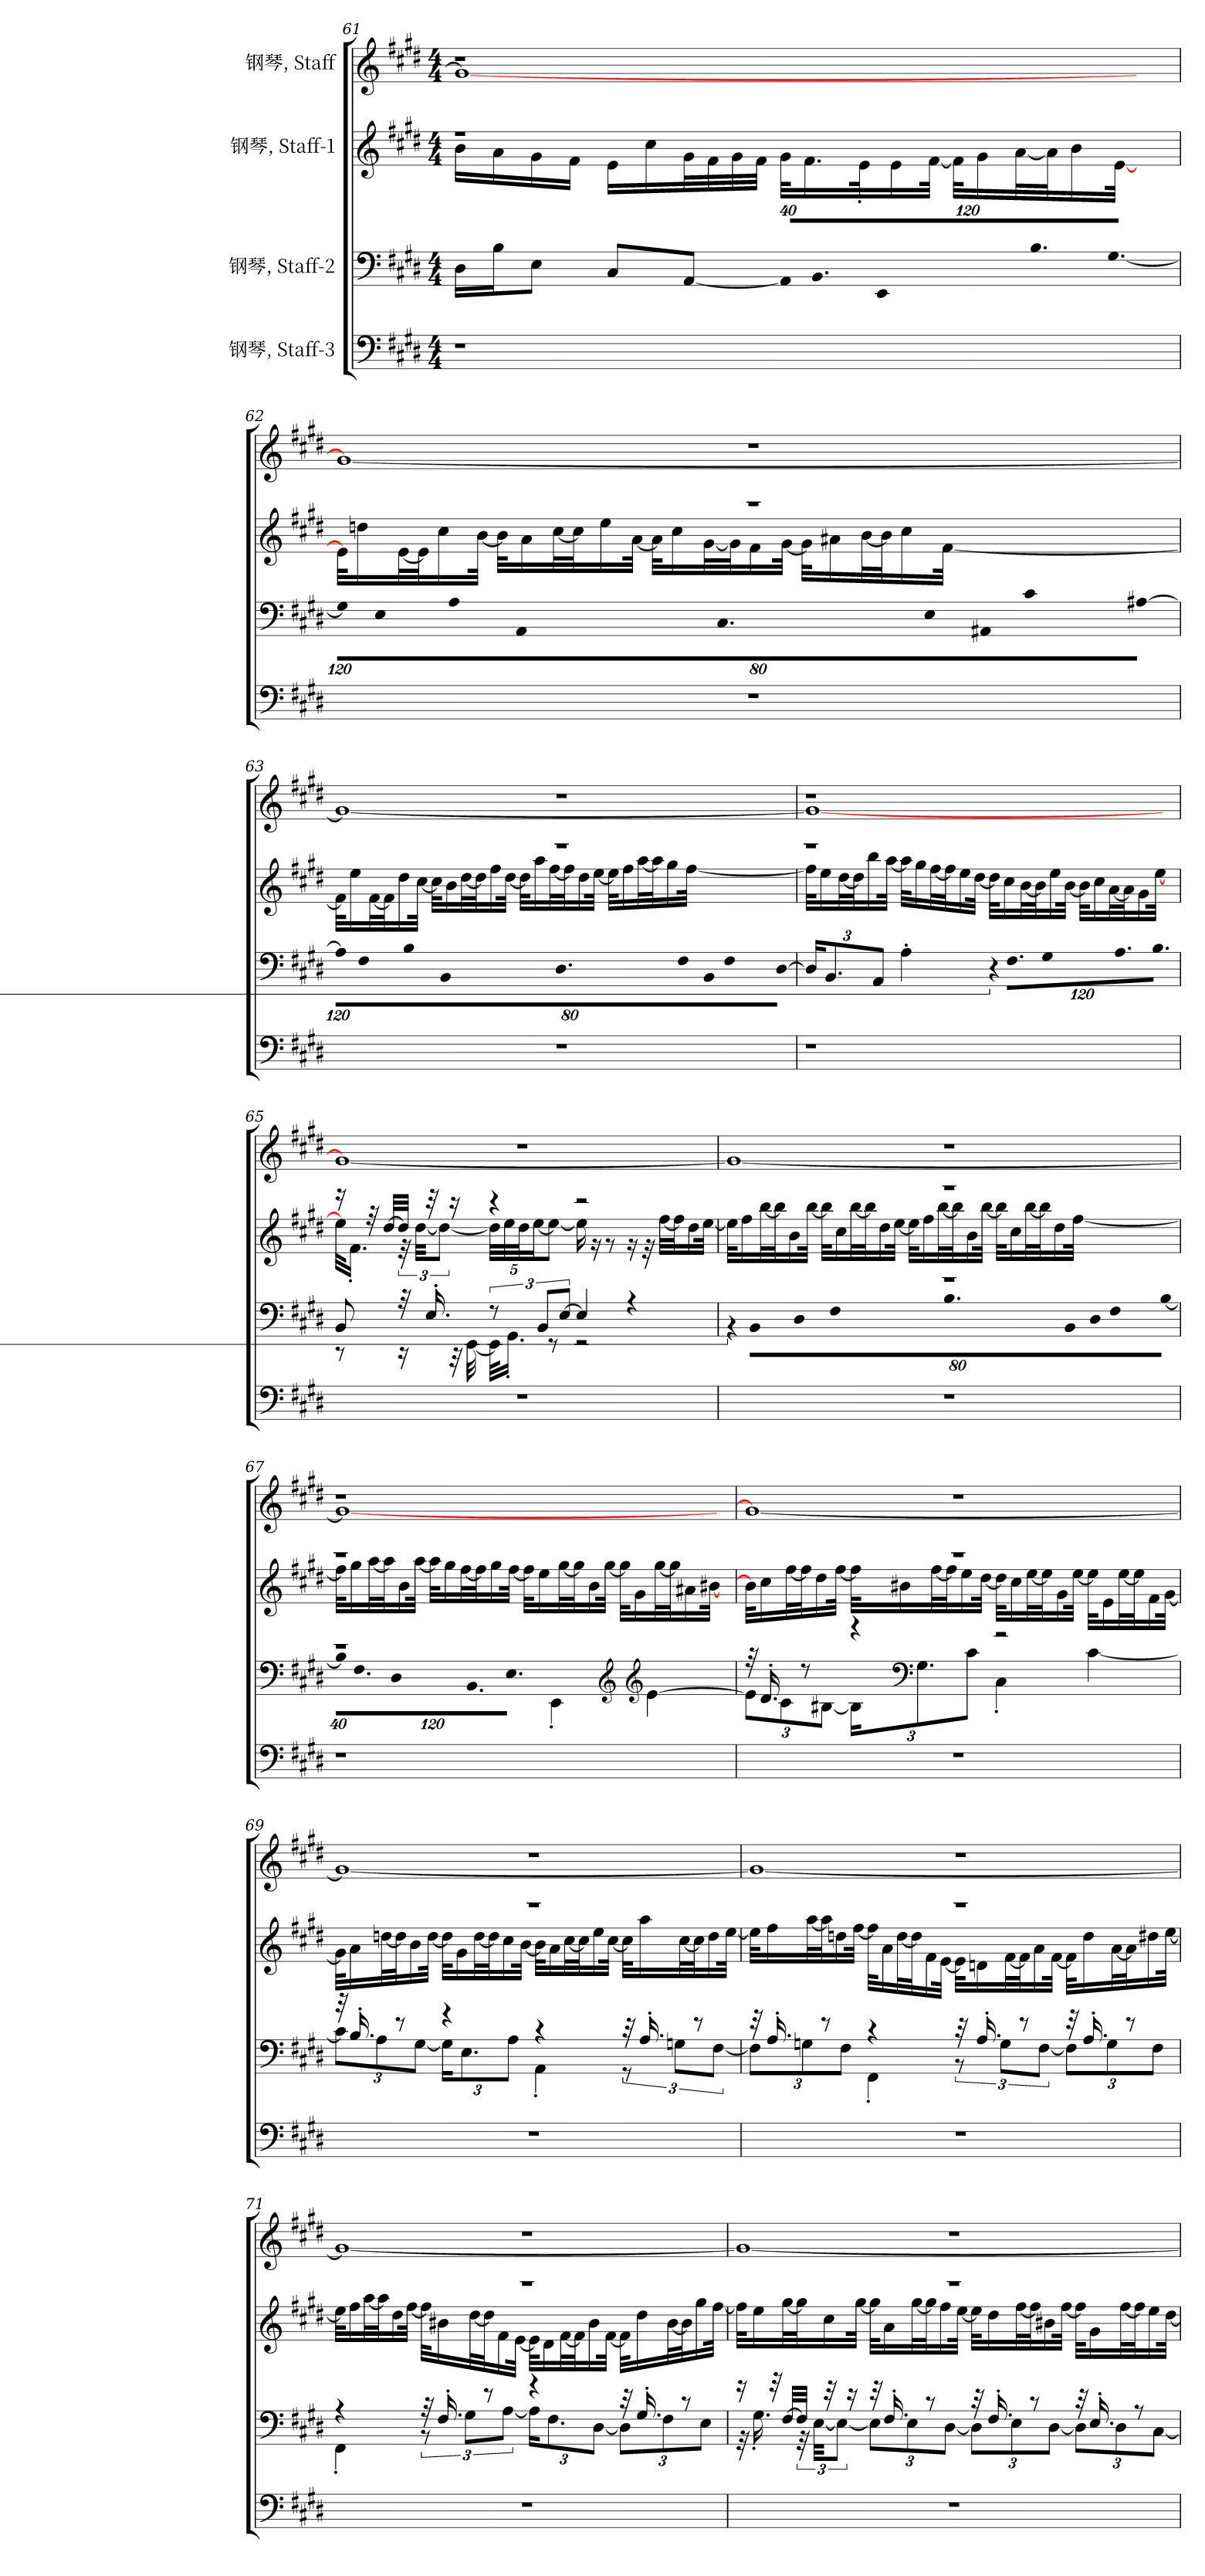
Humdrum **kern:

**kern	**kern	**kern	**kern
*part4	*part3	*part2	*part1
*staff4	*staff3	*staff2	*staff1
*I"钢琴, Staff-3	*I"钢琴, Staff-2	*I"钢琴, Staff-1	*I"钢琴, Staff
!!LO:LB:g=z
*clefF4	*clefF4	*clefG2	*clefG2
*k[f#c#g#d#]	*k[f#c#g#d#]	*k[f#c#g#d#]	*k[f#c#g#d#]
*M4/4	*M4/4	*M4/4	*M4/4
=61	=61	=61	=61
*	*	*^	*^
1r	16D#\LL	1r	16b\LL	1r	1g_
.	16B\J	.	16a\	.	.
.	8E\J	.	16g#\	.	.
.	.	.	16f#\JJ	.	.
.	8C#/L	.	16e\LL	.	.
.	.	.	16cc#\	.	.
.	[8AA/J	.	32g#\L	.	.
.	.	.	32f#\	.	.
.	.	.	32g#\	.	.
.	.	.	32f#\JJJ	.	.
*	*Xbrackettup	*	*	*	*
!	!LO:N:vis=32	!	!	!	!
.	640%23AA/KLL]	.	32g#\KLL	.	.
.	.	.	16.f#\	.	.
!	!LO:N:vis=16.	!	!	!	!
.	960%103BB/J	.	.	.	.
.	.	.	32e'\K	.	.
!	!LO:N:vis=8	!	!	!	!
.	960%137EE/	.	.	.	.
.	.	.	16e\	.	.
.	.	.	[32f#\JJk	.	.
.	.	.	32f#\KLL]	.	.
.	.	.	16g#\	.	.
!	!LO:N:vis=16.	!	!	!	!
.	960%103B/L	.	.	.	.
.	.	.	[32a\L	.	.
.	.	.	32a\J]	.	.
!	!LO:N:vis=16.	!	!	!	!
.	[960%103G#/JJ	.	.	.	.
.	.	.	16b\	.	.
.	.	.	[32e\JJk	.	.
1920ryy	.	1920ryy	1920ryy	1920ryy	1920ryy
!!LO:PB:g=z	!!
=62	=62	=62	=62	=62	=62
!	!LO:N:vis=16	!	!	!	!
1r	1920%107G#\KL]	1r	32e\KLL]	1r	1g_
.	.	.	16ddn\	.	.
!	!LO:N:vis=8	!	!	!	!
.	640%71E\	.	.	.	.
.	.	.	[32e\L	.	.
.	.	.	32e\J]	.	.
.	.	.	16cc#\	.	.
!	!LO:N:vis=8	!	!	!	!
.	640%71A\	.	.	.	.
.	.	.	[32b\JJk	.	.
.	.	.	32b\KLL]	.	.
!	!LO:N:vis=8	!	!	!	!
.	640%71AA\	.	.	.	.
.	.	.	16a\	.	.
.	.	.	[32cc#\L	.	.
.	.	.	32cc#\J]	.	.
.	1920ryy	.	.	.	.
.	9.C#\	.	.	.	.
.	.	.	16ee\	.	.
.	.	.	[32a\JJk	.	.
.	.	.	32a\KLL]	.	.
.	.	.	16cc#\	.	.
!	!LO:N:vis=8	!	!	!	!
.	640%71E\	.	.	.	.
.	.	.	[32g#\L	.	.
.	.	.	32g#\J]	.	.
.	.	.	16f#\	.	.
!	!LO:N:vis=8	!	!	!	!
.	640%71AA#X\	.	.	.	.
.	.	.	[32g#\JJk	.	.
.	.	.	32g#\KLL]	.	.
!	!LO:N:vis=8	!	!	!	!
.	640%71c#\	.	.	.	.
.	.	.	16a#X\	.	.
.	.	.	[32b\L	.	.
.	.	.	32b\J]	.	.
.	1920ryy	.	.	.	.
!	!LO:N:vis=8	!	!	!	!
.	[640%71A#X\J	.	.	.	.
.	.	.	16cc#\	.	.
.	.	.	[32f#\JJk	.	.
!!LO:LB:g=z	!!
=63	=63	=63	=63	=63	=63
!	!LO:N:vis=16	!	!	!	!
1r	1920%107A#\KL]	1r	32f#\KLL]	1r	1g_
.	.	.	16ee\	.	.
!	!LO:N:vis=8	!	!	!	!
.	640%71F#\	.	.	.	.
.	.	.	[32f#\L	.	.
.	.	.	32f#\J]	.	.
.	.	.	16dd#\	.	.
!	!LO:N:vis=8	!	!	!	!
.	640%71B\	.	.	.	.
.	.	.	[32cc#\JJk	.	.
.	.	.	32cc#\KLL]	.	.
!	!LO:N:vis=8	!	!	!	!
.	640%71BB\	.	.	.	.
.	.	.	16b\	.	.
.	.	.	[32dd#\L	.	.
.	.	.	32dd#\J]	.	.
.	1920ryy	.	.	.	.
.	9.D#\	.	.	.	.
.	.	.	16ff#\	.	.
.	.	.	[32dd#\JJk	.	.
.	.	.	32dd#\KLL]	.	.
.	.	.	16aa\	.	.
!	!LO:N:vis=8	!	!	!	!
.	640%71F#\	.	.	.	.
.	.	.	[32ff#\L	.	.
.	.	.	32ff#\J]	.	.
.	.	.	16dd#\	.	.
!	!LO:N:vis=8	!	!	!	!
.	640%71BB\	.	.	.	.
.	.	.	[32ee\JJk	.	.
.	.	.	32ee\KLL]	.	.
!	!LO:N:vis=8	!	!	!	!
.	640%71F#\	.	.	.	.
.	.	.	16ff#\	.	.
.	.	.	[32aa\L	.	.
.	.	.	32aa\J]	.	.
.	1920ryy	.	.	.	.
!	!LO:N:vis=8	!	!	!	!
.	[640%71D#\J	.	.	.	.
.	.	.	16gg#\	.	.
.	.	.	[32ff#\JJk	.	.
!!LO:LB:g=z	!!
=64	=64	=64	=64	=64	=64
1r	24D#/KL]	1r	32ff#\KLL]	1r	1g_
.	.	.	16ee\	.	.
.	12.BB/	.	.	.	.
.	.	.	[32dd#\L	.	.
.	.	.	32dd#\J]	.	.
.	.	.	16bb\	.	.
.	12AA/J	.	.	.	.
.	.	.	[32aa\JJk	.	.
.	4A'\	.	32aa\KLL]	.	.
.	.	.	16gg#\	.	.
.	.	.	[32ff#\L	.	.
.	.	.	32ff#\J]	.	.
.	.	.	16ee\	.	.
.	.	.	[32dd#\JJk	.	.
*	*brackettup	*	*	*	*
!	!LO:N:vis=32	!	!	!	!
.	640%23r	.	32dd#\KLL]	.	.
.	.	.	16cc#\	.	.
!	!LO:N:vis=16.	!	!	!	!
.	960%103F#\KL	.	.	.	.
.	.	.	[32b\L	.	.
.	.	.	32b\J]	.	.
!	!LO:N:vis=8	!	!	!	!
.	960%137G#\	.	.	.	.
.	.	.	16ee\	.	.
.	.	.	[32b\JJk	.	.
.	.	.	32b\KLL]	.	.
.	.	.	16cc#\	.	.
!	!LO:N:vis=16.	!	!	!	!
.	960%103A\L	.	.	.	.
.	.	.	[32a\L	.	.
.	.	.	32a\J]	.	.
!	!LO:N:vis=16.	!	!	!	!
.	960%103B\JJ	.	.	.	.
.	.	.	16g#\	.	.
.	.	.	[32ee\JJk	.	.
1920ryy	.	1920ryy	1920ryy	1920ryy	1920ryy
!!LO:PB:g=z	!!
=65	=65	=65	=65	=65	=65
*	*^	*	*	*	*
1r	8BB/	8r	16r	32ee\KLL]	1r	1g_
.	.	.	.	16.f#'\JJ	.	.
.	.	.	32r	.	.	.
.	.	.	[32dd#/LLL	.	.	.
.	32r	16r	32dd#/JJJ]	48r	.	.
.	.	.	.	[48dd#\KKL	.	.
.	16.E'/	.	32r	.	.	.
.	.	.	.	12dd#\J_	.	.
.	.	32r	16r	.	.	.
.	.	[32EE\	.	.	.	.
*	*	*	*	*Xbrackettup	*	*
.	12r	32EE\KLL]	4r	40dd#\LLL]	.	.
.	.	.	.	40ee\	.	.
.	.	16.GG#'\JJ	.	.	.	.
.	.	.	.	40dd#\J	.	.
.	.	.	.	[20ee\J	.	.
.	12BB/L	.	.	.	.	.
.	.	8r	.	8ee\J_	.	.
.	[12E/J	.	.	.	.	.
.	4E/]	2r	2r	16ee\]	.	.
.	.	.	.	16r	.	.
.	.	.	.	8r	.	.
.	4r	.	.	16r	.	.
.	.	.	.	32r	.	.
.	.	.	.	[32ff#\LLL	.	.
.	.	.	.	32ff#\J]	.	.
.	.	.	.	16dd#\	.	.
.	.	.	.	[32ee\JJk	.	.
!!LO:LB:g=z	!!
=66	=66	=66	=66	=66	=66	=66
!	!	!LO:N:vis=16	!	!	!	!
1r	1r	1920%107r	1r	32ee\KLL]	1r	1g_
.	.	.	.	16ff#\	.	.
!	!	!LO:N:vis=8	!	!	!	!
.	.	640%71BB\L	.	.	.	.
.	.	.	.	[32bb\L	.	.
.	.	.	.	32bb\J]	.	.
.	.	.	.	16b\	.	.
!	!	!LO:N:vis=8	!	!	!	!
.	.	640%71D#\	.	.	.	.
.	.	.	.	[32bb\JJk	.	.
.	.	.	.	32bb\KLL]	.	.
!	!	!LO:N:vis=8	!	!	!	!
.	.	640%71F#\	.	.	.	.
.	.	.	.	16cc#\	.	.
.	.	.	.	[32bb\L	.	.
.	.	.	.	32bb\J]	.	.
.	.	1920ryy	.	.	.	.
.	.	9.B\	.	.	.	.
.	.	.	.	16dd#\	.	.
.	.	.	.	[32ee\JJk	.	.
.	.	.	.	32ee\KLL]	.	.
.	.	.	.	16ff#\	.	.
!	!	!LO:N:vis=8	!	!	!	!
.	.	640%71BB\	.	.	.	.
.	.	.	.	[32bb\L	.	.
.	.	.	.	32bb\J]	.	.
.	.	.	.	16b\	.	.
!	!	!LO:N:vis=8	!	!	!	!
.	.	640%71D#\	.	.	.	.
.	.	.	.	[32bb\JJk	.	.
.	.	.	.	32bb\KLL]	.	.
!	!	!LO:N:vis=8	!	!	!	!
.	.	640%71F#\	.	.	.	.
.	.	.	.	16cc#\	.	.
.	.	.	.	[32bb\L	.	.
.	.	.	.	32bb\J]	.	.
.	.	1920ryy	.	.	.	.
!	!	!LO:N:vis=8	!	!	!	!
.	.	[640%71B\J	.	.	.	.
.	.	.	.	16dd#\	.	.
.	.	.	.	[32ff#\JJk	.	.
!!LO:LB:g=z	!!
=67	=67	=67	=67	=67	=67	=67
*	*	*Xbrackettup	*	*	*	*
!	!	!LO:N:vis=32	!	!	!	!
1r	1r	640%23B\KLL]	1r	32ff#\KLL]	1r	1g_
.	.	.	.	16gg#\	.	.
!	!	!LO:N:vis=16.	!	!	!	!
.	.	960%103F#\J	.	.	.	.
.	.	.	.	[32aa\L	.	.
.	.	.	.	32aa\J]	.	.
!	!	!LO:N:vis=8	!	!	!	!
.	.	960%137D#\	.	.	.	.
.	.	.	.	16b\	.	.
.	.	.	.	[32aa\JJk	.	.
.	.	.	.	32aa\KLL]	.	.
.	.	.	.	16gg#\	.	.
!	!	!LO:N:vis=16.	!	!	!	!
.	.	960%103BB\L	.	.	.	.
.	.	.	.	[32ff#\L	.	.
.	.	.	.	32ff#\J]	.	.
!	!	!LO:N:vis=16.	!	!	!	!
.	.	960%103E\JJ	.	.	.	.
.	.	.	.	16gg#\	.	.
.	.	.	.	[32ff#\JJk	.	.
.	.	.	.	32ff#\KLL]	.	.
.	.	4EE'\	.	.	.	.
.	.	.	.	16ee\	.	.
.	.	.	.	[32gg#\L	.	.
.	.	.	.	32gg#\J]	.	.
.	.	.	.	16b\	.	.
.	.	.	.	[32gg#\JJk	.	.
*	*clefG2	*	*	*	*	*
.	.	.	.	32gg#\KLL]	.	.
.	.	[4e\	.	.	.	.
.	.	.	.	16g#\	.	.
.	.	.	.	[32gg#\L	.	.
.	.	.	.	32gg#\J]	.	.
.	.	.	.	16a#X\	.	.
.	.	.	.	[32b#X\JJk	.	.
1920ryy	1920ryy	.	1920ryy	1920ryy	1920ryy	1920ryy
!!LO:PB:g=z	!!
=68	=68	=68	=68	=68	=68	=68
1r	32r	12e\L]	1r	32b#\KLL]	1r	1g_
.	16.d#'/	.	.	16cc#\	.	.
.	.	12c#\	.	.	.	.
.	.	.	.	[32ff#\L	.	.
.	8r	.	.	32ff#\J]	.	.
.	.	.	.	16dd#\	.	.
.	.	[12B#X\J	.	.	.	.
.	.	.	.	[32ff#\JJk	.	.
.	4r	24B#\KL]	.	32ff#\KLL]	.	.
.	.	.	.	16b#X\	.	.
*	*clefF4	*	*	*	*	*
.	.	12.G#\	.	.	.	.
.	.	.	.	[32ff#\L	.	.
.	.	.	.	32ff#\J]	.	.
.	.	.	.	16ee\	.	.
.	.	12c#\J	.	.	.	.
.	.	.	.	[32dd#\JJk	.	.
.	2r	4C#'\	.	32dd#\KLL]	.	.
.	.	.	.	16cc#\	.	.
.	.	.	.	[32ee\L	.	.
.	.	.	.	32ee\J]	.	.
.	.	.	.	16g#\	.	.
.	.	.	.	[32ee\JJk	.	.
.	.	[4c#\	.	32ee\KLL]	.	.
.	.	.	.	16e\	.	.
.	.	.	.	[32ee\L	.	.
.	.	.	.	32ee\J]	.	.
.	.	.	.	16f#\	.	.
.	.	.	.	[32g#\JJk	.	.
!!LO:LB:g=z	!!
=69	=69	=69	=69	=69	=69	=69
1r	32r	12c#\L]	1r	32g#\KLL]	1r	1g_
.	16.B'/	.	.	16a\	.	.
.	.	12A\	.	.	.	.
.	.	.	.	[32ddn\L	.	.
.	8r	.	.	32dd\J]	.	.
.	.	.	.	16b\	.	.
.	.	[12G#\J	.	.	.	.
.	.	.	.	[32dd\JJk	.	.
.	4r	24G#\KL]	.	32dd\KLL]	.	.
.	.	.	.	16g#\	.	.
.	.	12.E\	.	.	.	.
.	.	.	.	[32dd\L	.	.
.	.	.	.	32dd\J]	.	.
.	.	.	.	16cc#\	.	.
.	.	12A\J	.	.	.	.
.	.	.	.	[32b\JJk	.	.
.	4r	4AA'\	.	32b\KLL]	.	.
.	.	.	.	16a\	.	.
.	.	.	.	[32cc#\L	.	.
.	.	.	.	32cc#\J]	.	.
.	.	.	.	16ee\	.	.
.	.	.	.	[32cc#\JJk	.	.
*	*	*brackettup	*	*	*	*
.	32r	12r	.	32cc#\KLL]	.	.
.	16.A'/	.	.	16aa\	.	.
.	.	12Gn\L	.	.	.	.
.	.	.	.	[32cc#\L	.	.
.	8r	.	.	32cc#\J]	.	.
.	.	.	.	16dd\	.	.
.	.	[12F#\J	.	.	.	.
.	.	.	.	[32ee\JJk	.	.
!!LO:LB:g=z	!!
=70	=70	=70	=70	=70	=70	=70
*	*	*Xbrackettup	*	*	*	*
1r	32r	12F#\L]	1r	32ee\KLL]	1r	1g_
.	16.A'/	.	.	16ff#\	.	.
.	.	12Gn\	.	.	.	.
.	.	.	.	[32aa\L	.	.
.	8r	.	.	32aa\J]	.	.
.	.	.	.	16ddn\	.	.
.	.	12F#\J	.	.	.	.
.	.	.	.	[32ff#\JJk	.	.
.	4r	4FF#'\	.	32ff#\KLL]	.	.
.	.	.	.	16a\	.	.
.	.	.	.	[32dd\L	.	.
.	.	.	.	32dd\J]	.	.
.	.	.	.	16f#\	.	.
.	.	.	.	[32e\JJk	.	.
*	*	*brackettup	*	*	*	*
.	32r	12r	.	32e\KLL]	.	.
.	16.A'/	.	.	16dn\	.	.
.	.	12G\L	.	.	.	.
.	.	.	.	[32f#\L	.	.
.	8r	.	.	32f#\J]	.	.
.	.	.	.	16a\	.	.
.	.	[12F#\J	.	.	.	.
.	.	.	.	[32f#\JJk	.	.
*	*	*Xbrackettup	*	*	*	*
.	32r	12F#\L]	.	32f#\KLL]	.	.
.	16.A'/	.	.	16dd\	.	.
.	.	12G\	.	.	.	.
.	.	.	.	[32a\L	.	.
.	8r	.	.	32a\J]	.	.
.	.	.	.	16dd#X\	.	.
.	.	12F#\J	.	.	.	.
.	.	.	.	[32ee\JJk	.	.
!!LO:PB:g=z	!!
=71	=71	=71	=71	=71	=71	=71
1r	4r	4FF#'\	1r	32ee\KLL]	1r	1g_
.	.	.	.	16ff#\	.	.
.	.	.	.	[32aa\L	.	.
.	.	.	.	32aa\J]	.	.
.	.	.	.	16dd#\	.	.
.	.	.	.	[32ff#\JJk	.	.
*	*	*brackettup	*	*	*	*
.	32r	12r	.	32ff#\KLL]	.	.
.	16.F#'/	.	.	16b#X\	.	.
.	.	12G#\L	.	.	.	.
.	.	.	.	[32dd#\L	.	.
.	8r	.	.	32dd#\J]	.	.
.	.	.	.	16f#\	.	.
.	.	[12A\J	.	.	.	.
.	.	.	.	[32e\JJk	.	.
*	*	*Xbrackettup	*	*	*	*
.	4r	24A\KL]	.	32e\KLL]	.	.
.	.	.	.	16d#\	.	.
.	.	12.F#\	.	.	.	.
.	.	.	.	[32f#\L	.	.
.	.	.	.	32f#\J]	.	.
.	.	.	.	16b#\	.	.
.	.	[12D#\J	.	.	.	.
.	.	.	.	[32f#\JJk	.	.
.	32r	12D#\L]	.	32f#\KLL]	.	.
.	16.G#'/	.	.	16dd#\	.	.
.	.	12F#\	.	.	.	.
.	.	.	.	[32b#\L	.	.
.	8r	.	.	32b#\J]	.	.
.	.	.	.	16gg#\	.	.
.	.	12E\J	.	.	.	.
.	.	.	.	[32ff#\JJk	.	.
!!LO:LB:g=z	!!
=72	=72	=72	=72	=72	=72	=72
1r	16r	32r	1r	32ff#\KLL]	1r	1g_
.	.	16.G#'\	.	16ee\	.	.
.	32r	.	.	.	.	.
.	[32F#/LLL	.	.	[32gg#\L	.	.
*	*	*brackettup	*	*	*	*
.	32F#/JJJ]	48r	.	32gg#\J]	.	.
.	.	[48E\KKL	.	.	.	.
.	32r	.	.	16cc#\	.	.
.	.	12E\J_	.	.	.	.
.	16r	.	.	.	.	.
.	.	.	.	[32gg#\JJk	.	.
*	*	*Xbrackettup	*	*	*	*
.	32r	12E\L]	.	32gg#\KLL]	.	.
.	16.F#'/	.	.	16a\	.	.
.	.	12E\	.	.	.	.
.	.	.	.	[32gg#\L	.	.
.	8r	.	.	32gg#\J]	.	.
.	.	.	.	16ff#\	.	.
.	.	[12D#\J	.	.	.	.
.	.	.	.	[32ee\JJk	.	.
.	32r	12D#\L]	.	32ee\KLL]	.	.
.	16.F#'/	.	.	16dd#\	.	.
.	.	12E\	.	.	.	.
.	.	.	.	[32ff#\L	.	.
.	8r	.	.	32ff#\J]	.	.
.	.	.	.	16b#X\	.	.
.	.	[12D#\J	.	.	.	.
.	.	.	.	[32ff#\JJk	.	.
.	32r	12D#\L]	.	32ff#\KLL]	.	.
.	16.E'/	.	.	16g#\	.	.
.	.	12D#\	.	.	.	.
.	.	.	.	[32ff#\L	.	.
.	8r	.	.	32ff#\J]	.	.
.	.	.	.	16ee\	.	.
.	.	[12C#\J	.	.	.	.
.	.	.	.	[32dd#\JJk	.	.
*	*v	*v	*	*	*v	*v
*	*	*v	*v	*
=	=	=	=
*-	*-	*-	*-
